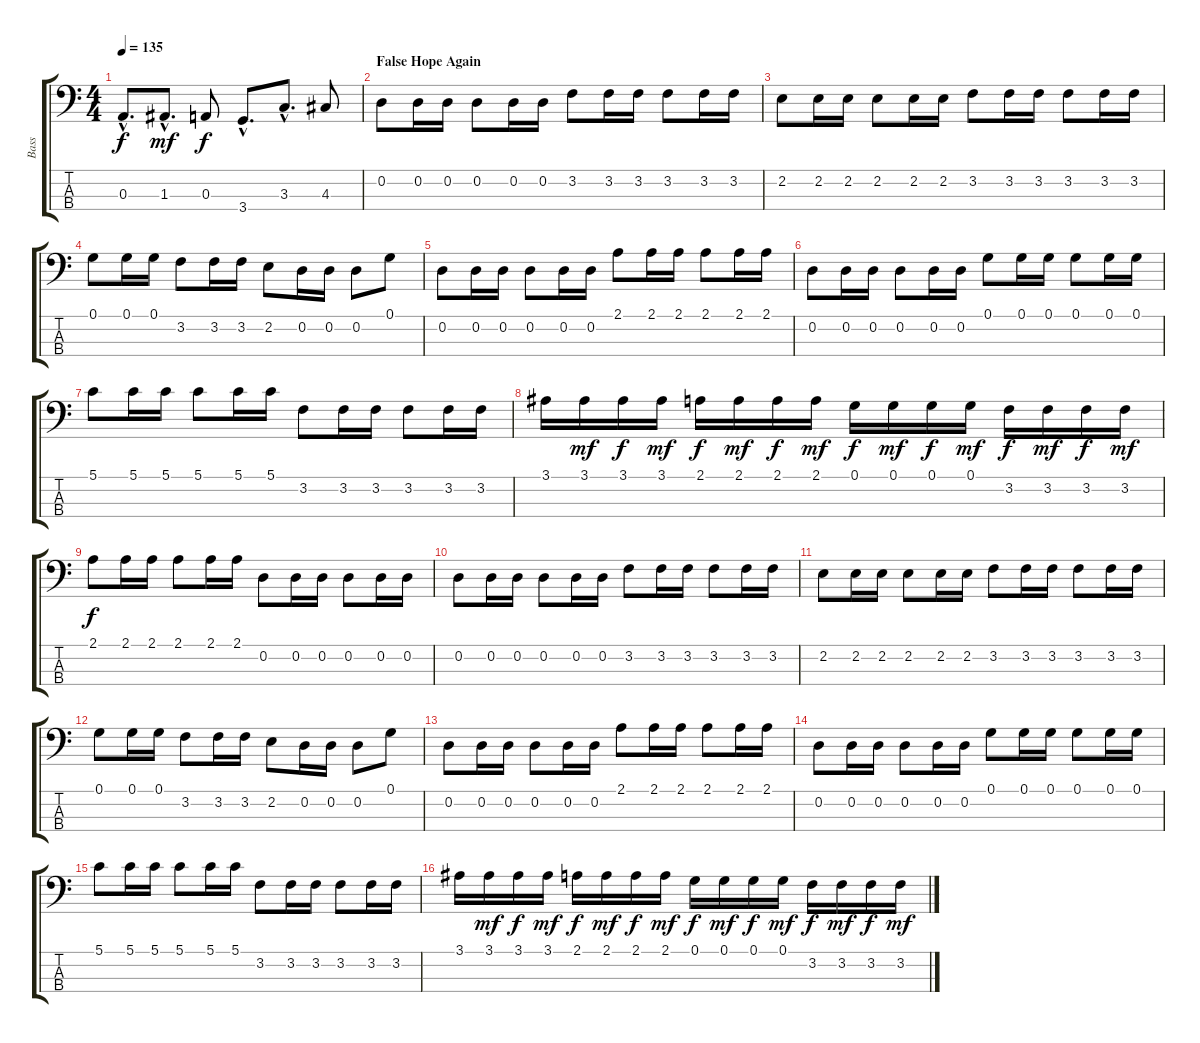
\track ("Bass" "Bass") {instrument electricbasspick}
\staff {score tabs}
\tuning (G2 D2 A1 E1) {hide}
\ts (4 4)
\tempo 135
\clef f4
\ks c
0.3{hac}.8{d dy f} 1.3{hac}.8{d dy mf} 0.3.8{dy f} 3.4{hac}.8{d} 3.3{hac}.8{d} 4.3.8 |
\section ("" "False Hope Again")
0.2.8 0.2.16 0.2.16 0.2.8 0.2.16 0.2.16 3.2.8 3.2.16 3.2.16 3.2.8 3.2.16 3.2.16 |
2.2.8 2.2.16 2.2.16 2.2.8 2.2.16 2.2.16 3.2.8 3.2.16 3.2.16 3.2.8 3.2.16 3.2.16 |
0.1.8 0.1.16 0.1.16 3.2.8 3.2.16 3.2.16 2.2.8 0.2.16 0.2.16 0.2.8 0.1.8 |
0.2.8 0.2.16 0.2.16 0.2.8 0.2.16 0.2.16 2.1.8 2.1.16 2.1.16 2.1.8 2.1.16 2.1.16 |
0.2.8 0.2.16 0.2.16 0.2.8 0.2.16 0.2.16 0.1.8 0.1.16 0.1.16 0.1.8 0.1.16 0.1.16 |
5.1.8 5.1.16 5.1.16 5.1.8 5.1.16 5.1.16 3.2.8 3.2.16 3.2.16 3.2.8 3.2.16 3.2.16 |
3.1.16 3.1.16{dy mf} 3.1.16{dy f} 3.1.16{dy mf} 2.1.16{dy f} 2.1.16{dy mf} 2.1.16{dy f} 2.1.16{dy mf} 0.1.16{dy f} 0.1.16{dy mf} 0.1.16{dy f} 0.1.16{dy mf} 3.2.16{dy f} 3.2.16{dy mf} 3.2.16{dy f} 3.2.16{dy mf} |
2.1.8{dy f} 2.1.16 2.1.16 2.1.8 2.1.16 2.1.16 0.2.8 0.2.16 0.2.16 0.2.8 0.2.16 0.2.16 |
0.2.8 0.2.16 0.2.16 0.2.8 0.2.16 0.2.16 3.2.8 3.2.16 3.2.16 3.2.8 3.2.16 3.2.16 |
2.2.8 2.2.16 2.2.16 2.2.8 2.2.16 2.2.16 3.2.8 3.2.16 3.2.16 3.2.8 3.2.16 3.2.16 |
0.1.8 0.1.16 0.1.16 3.2.8 3.2.16 3.2.16 2.2.8 0.2.16 0.2.16 0.2.8 0.1.8 |
0.2.8 0.2.16 0.2.16 0.2.8 0.2.16 0.2.16 2.1.8 2.1.16 2.1.16 2.1.8 2.1.16 2.1.16 |
0.2.8 0.2.16 0.2.16 0.2.8 0.2.16 0.2.16 0.1.8 0.1.16 0.1.16 0.1.8 0.1.16 0.1.16 |
5.1.8 5.1.16 5.1.16 5.1.8 5.1.16 5.1.16 3.2.8 3.2.16 3.2.16 3.2.8 3.2.16 3.2.16 |
3.1.16 3.1.16{dy mf} 3.1.16{dy f} 3.1.16{dy mf} 2.1.16{dy f} 2.1.16{dy mf} 2.1.16{dy f} 2.1.16{dy mf} 0.1.16{dy f} 0.1.16{dy mf} 0.1.16{dy f} 0.1.16{dy mf} 3.2.16{dy f} 3.2.16{dy mf} 3.2.16{dy f} 3.2.16{dy mf}
